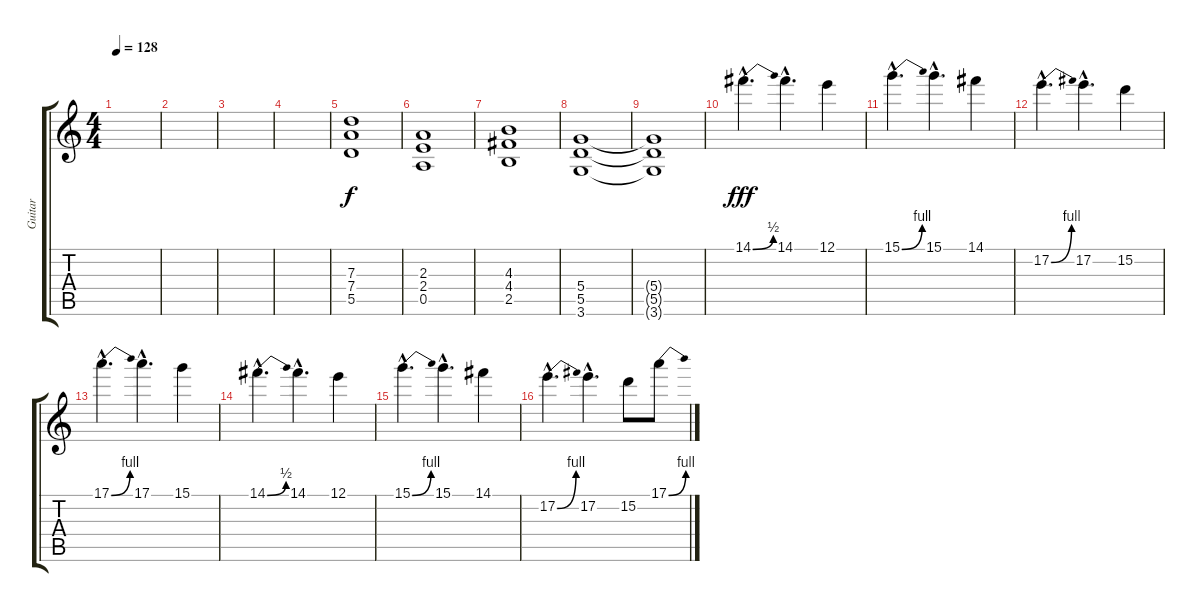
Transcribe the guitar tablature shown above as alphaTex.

\track ("Guitar" "Guitar") {instrument distortionguitar}
\staff {score tabs}
\tuning (E4 B3 G3 D3 A2 E2) {hide}
\ts (4 4)
\tempo 128
\clef g2
\ks c
|
|
|
|
(7.3 7.4 5.5).1 |
(2.3 2.4 0.5).1 |
(4.3 4.4 2.5).1 |
(5.4 5.5 3.6).1 |
(5.4{t} 5.5{t} 3.6{t}).1{dy f} |
14.1{be (bend 0 0 60 2) hac}.4{d dy fff} 14.1{hac}.4{d} 12.1.4 |
15.1{be (bend 0 0 60 4) hac}.4{d} 15.1{hac}.4{d} 14.1.4 |
17.2{be (bend 0 0 60 4) hac}.4{d} 17.2{hac}.4{d} 15.2.4 |
17.1{be (bend 0 0 60 4) hac}.4{d} 17.1{hac}.4{d} 15.1.4 |
14.1{be (bend 0 0 60 2) hac}.4{d} 14.1{hac}.4{d} 12.1.4 |
15.1{be (bend 0 0 60 4) hac}.4{d} 15.1{hac}.4{d} 14.1.4 |
17.2{be (bend 0 0 60 4) hac}.4{d} 17.2{hac}.4{d} 15.2.8 17.1{be (bend 0 0 60 4)}.8
